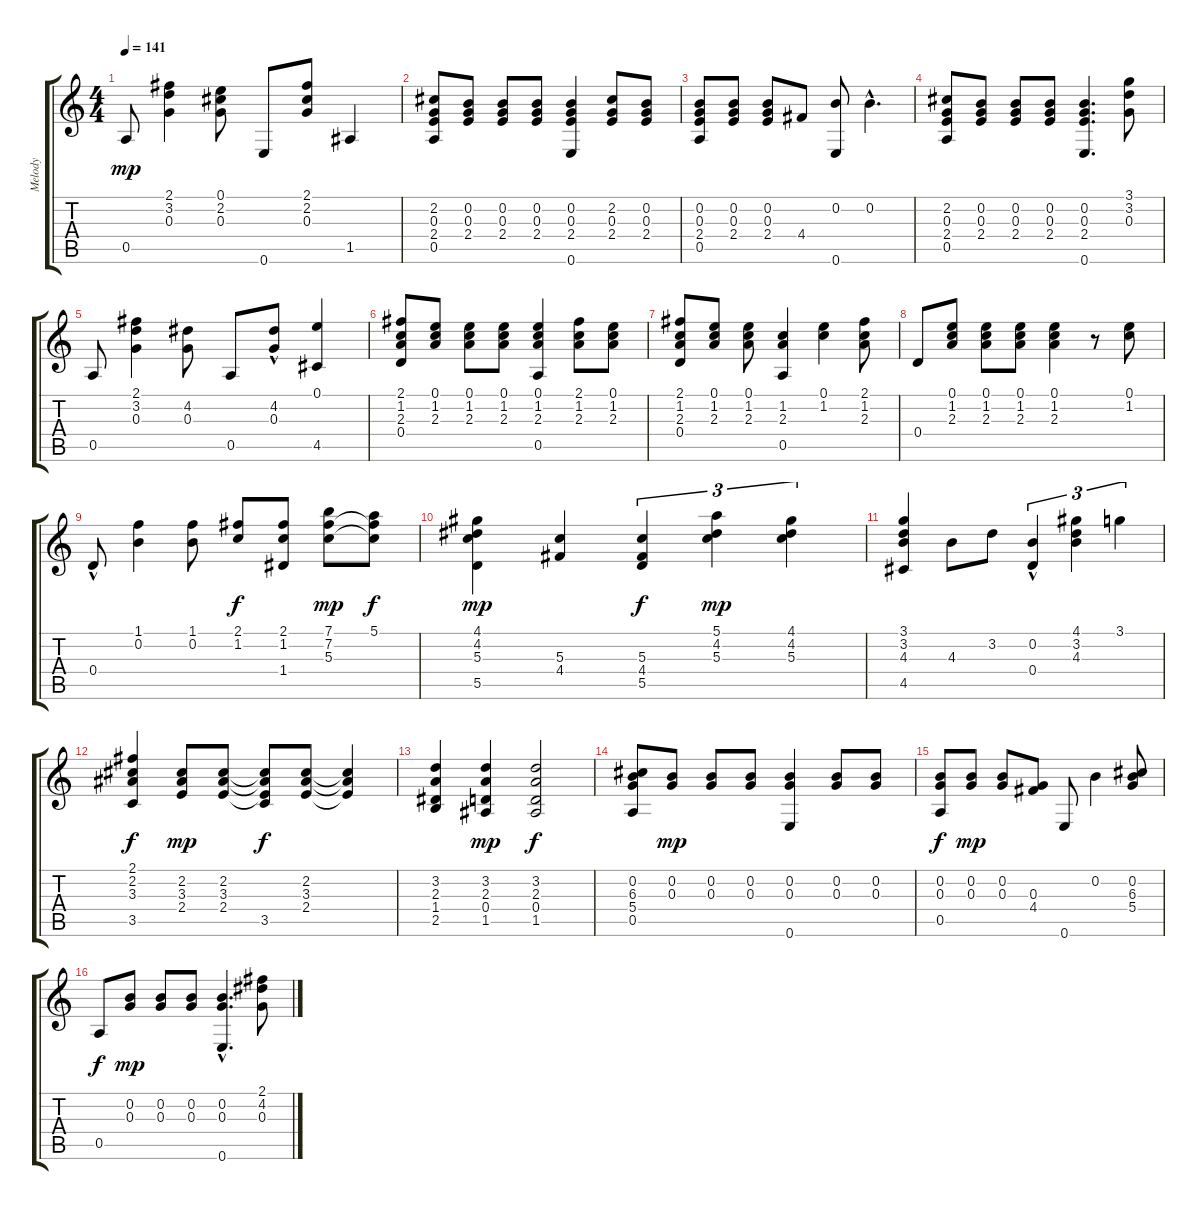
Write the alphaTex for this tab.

\track ("Melody" "Melody") {instrument acousticguitarnylon}
\staff {score tabs}
\tuning (E4 B3 G3 D3 A2 E2) {hide}
\ts (4 4)
\tempo 141
\clef g2
\ks c
0.5.8{dy mp} (2.1 3.2 0.3).4 (0.1 2.2 0.3).8 0.6.8 (2.1 2.2 0.3).8 1.5.4 |
(2.2 0.3 2.4 0.5).8 (0.2 0.3 2.4).8 (0.2 0.3 2.4).8 (0.2 0.3 2.4).8 (0.2 0.3 2.4 0.6).4 (2.2 0.3 2.4).8 (0.2 0.3 2.4).8 |
(0.2 0.3 2.4 0.5).8 (0.2 0.3 2.4).8 (0.2 0.3 2.4).8 4.4.8 (0.2 0.6).8 0.2{hac}.4{d} |
(2.2 0.3 2.4 0.5).8 (0.2 0.3 2.4).8 (0.2 0.3 2.4).8 (0.2 0.3 2.4).8 (0.2 0.3 2.4 0.6).4{d} (3.1 3.2 0.3).8 |
0.5.8 (2.1 3.2 0.3).4 (4.2 0.3).8 0.5.8 (4.2{hac} 0.3{hac}).8 (0.1 4.5).4 |
(2.1 1.2 2.3 0.4).8 (0.1 1.2 2.3).8 (0.1 1.2 2.3).8 (0.1 1.2 2.3).8 (0.1 1.2 2.3 0.5).4 (2.1 1.2 2.3).8 (0.1 1.2 2.3).8 |
(2.1 1.2 2.3 0.4).8 (0.1 1.2 2.3).8 (0.1 1.2 2.3).8 (1.2 2.3 0.5).4 (0.1 1.2).4 (2.1 1.2 2.3).8 |
0.4.8 (0.1 1.2 2.3).8 (0.1 1.2 2.3).8 (0.1 1.2 2.3).8 (0.1 1.2 2.3).4 r.8 (0.1 1.2).8 |
0.4{hac}.8 (1.1 0.2).4 (1.1 0.2).8 (2.1 1.2).8{dy f} (2.1 1.2 1.4).8 (7.1 7.2 5.3).8{dy mp} (5.1 7.2{t} 5.3{t}).8{dy f} |
(4.1 4.2 5.3 5.5).4{dy mp} (5.3 4.4).4 (5.3 4.4 5.5).4{tu (3 2) dy f} (5.1 4.2 5.3).4{tu (3 2) dy mp} (4.1 4.2 5.3).4{tu (3 2)} |
(3.1 3.2 4.3 4.5).4 4.3.8 3.2.8 (0.2{hac} 0.4).4{tu (3 2)} (4.1 3.2 4.3).4{tu (3 2)} 3.1.4{tu (3 2)} |
(2.1 2.2 3.3 3.5).4{dy f} (2.2 3.3 2.4).8{dy mp} (2.2 3.3 2.4).8 (2.2{t} 3.3{t} 2.4{t} 3.5).8{dy f} (2.2 3.3 2.4).8 (2.2{t} 3.3{t} 2.4{t}).4 |
(3.2 2.3 1.4 2.5).4 (3.2 2.3 0.4 1.5).4{dy mp} (3.2 2.3 0.4 1.5).2{dy f} |
(0.2 6.3 5.4 0.5).8 (0.2 0.3).8{dy mp} (0.2 0.3).8 (0.2 0.3).8 (0.2 0.3 0.6).4 (0.2 0.3).8 (0.2 0.3).8 |
(0.2 0.3 0.5).8{dy f} (0.2 0.3).8{dy mp} (0.2 0.3).8 (0.3 4.4).8 0.6.8 0.2.4 (0.2 6.3 5.4).8 |
0.5.8{dy f} (0.2 0.3).8{dy mp} (0.2 0.3).8 (0.2 0.3).8 (0.2{hac} 0.3{hac} 0.6).4{d} (2.1 4.2 0.3).8
